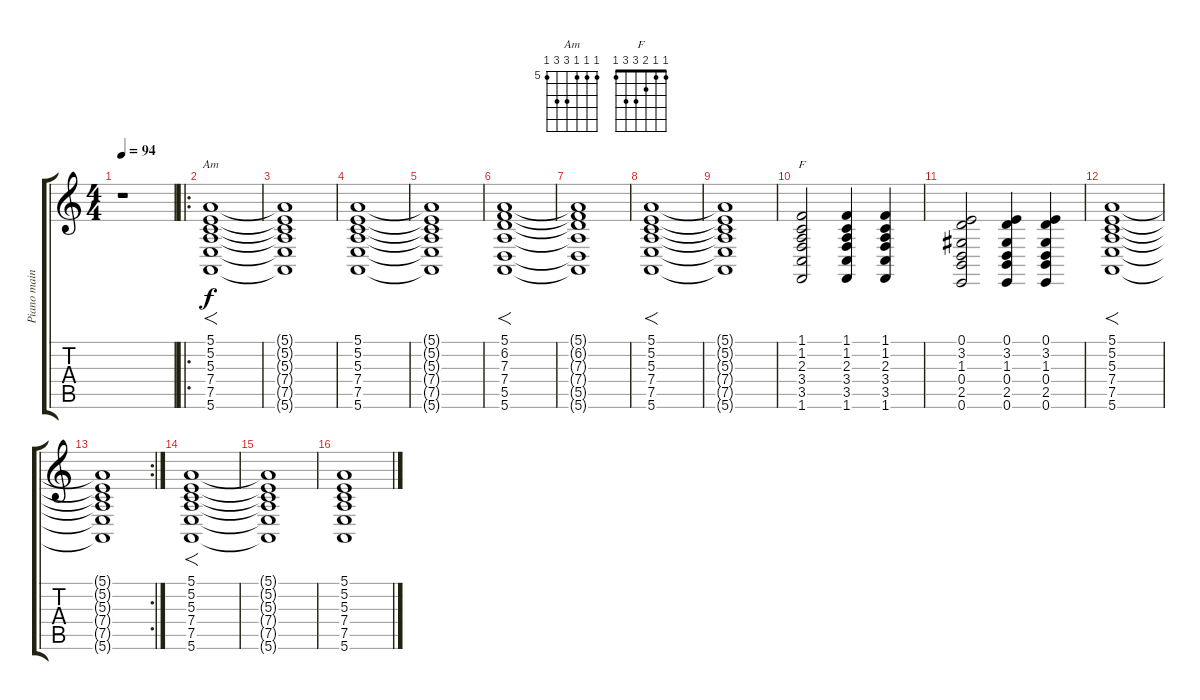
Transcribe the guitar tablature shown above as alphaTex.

\track ("Piano main droite" "Piano main") {instrument choiraahs}
\staff {score tabs}
\tuning (E4 B3 G3 D3 A2 E2) {hide}
\chord ("Am" 5 5 5 7 7 5) {firstfret 5}
\chord ("F" 1 1 2 3 3 1)
\ts (4 4)
\tempo 94
\clef g2
\ks c
r.1{dy f instrument choiraahs} |
\ro
(5.1 5.2 5.3 7.4 7.5 5.6).1{f ch "Am"} |
(5.1{t} 5.2{t} 5.3{t} 7.4{t} 7.5{t} 5.6{t}).1 |
(5.1 5.2 5.3 7.4 7.5 5.6).1 |
(5.1{t} 5.2{t} 5.3{t} 7.4{t} 7.5{t} 5.6{t}).1 |
(5.1 6.2 7.3 7.4 5.5 5.6).1{f} |
(5.1{t} 6.2{t} 7.3{t} 7.4{t} 5.5{t} 5.6{t}).1 |
(5.1 5.2 5.3 7.4 7.5 5.6).1{f} |
(5.1{t} 5.2{t} 5.3{t} 7.4{t} 7.5{t} 5.6{t}).1 |
(1.1 1.2 2.3 3.4 3.5 1.6).2{ch "F"} (1.1 1.2 2.3 3.4 3.5 1.6).4 (1.1 1.2 2.3 3.4 3.5 1.6).4 |
(0.1 3.2 1.3 0.4 2.5 0.6).2 (0.1 3.2 1.3 0.4 2.5 0.6).4 (0.1 3.2 1.3 0.4 2.5 0.6).4 |
(5.1 5.2 5.3 7.4 7.5 5.6).1{f} |
\rc 2
(5.1{t} 5.2{t} 5.3{t} 7.4{t} 7.5{t} 5.6{t}).1 |
(5.1 5.2 5.3 7.4 7.5 5.6).1{f} |
(5.1{t} 5.2{t} 5.3{t} 7.4{t} 7.5{t} 5.6{t}).1 |
(5.1 5.2 5.3 7.4 7.5 5.6).1
